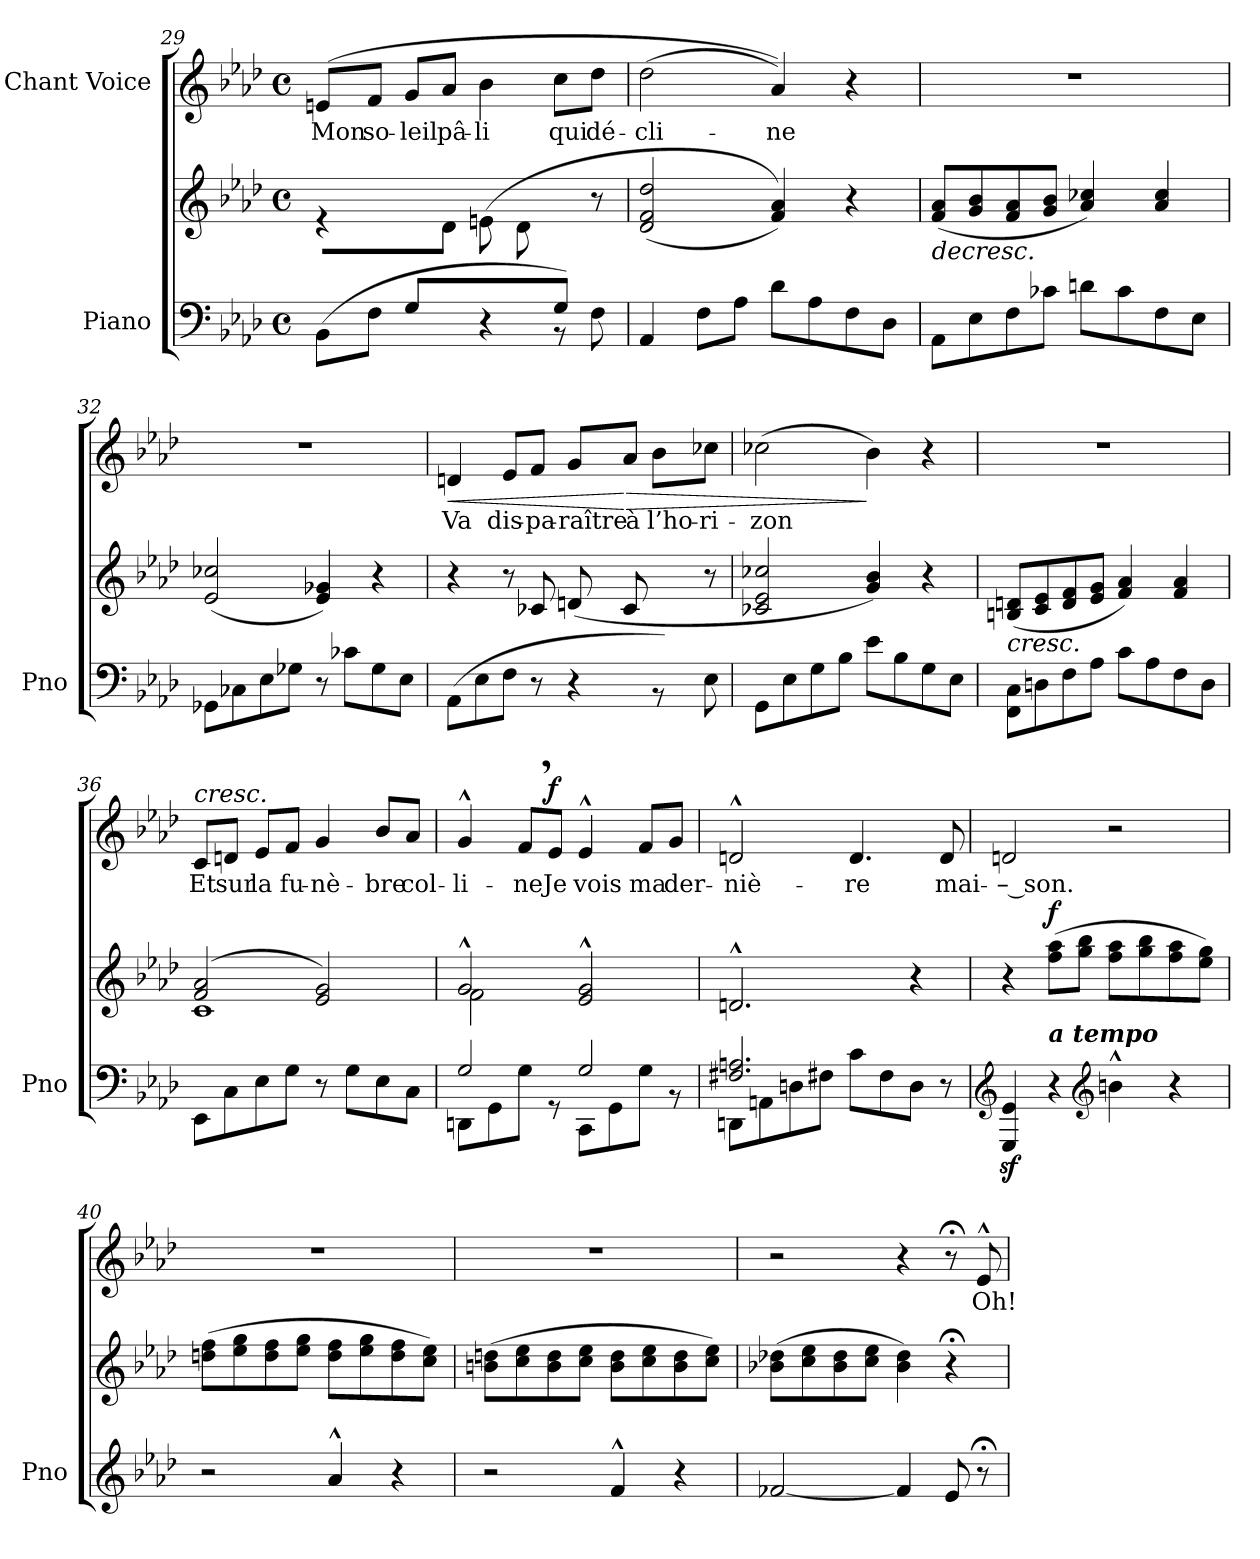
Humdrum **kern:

**kern	**kern	**dynam	**kern	**text	**dynam
*part2	*part2	*part2	*part1	*part1	*part1
*staff3	*staff2	*staff2/3	*staff1	*staff1	*staff1
*I"Piano	*	*	*I"Chant Voice	*	*
*I'Pno	*	*	*	*	*
!!LO:PB:g=z
*clefF4	*clefG2	*	*clefG2	*	*
*k[b-e-a-d-]	*k[b-e-a-d-]	*	*k[b-e-a-d-]	*	*
*M4/4	*M4/4	*	*M4/4	*	*
*met(c)	*met(c)	*	*met(c)	*	*
=29	=29	=29	=29	=29	=29
*^	*	*	*	*	*
!	!	!	!	!	!LO:LY:b	!
4ryy	(<8BB-\L	4r	.	(>8en/L	Mon	.
!	!	!	!	!	!LO:LY:b	!
.	8F\J	.	.	8f/J	so-	.
!	!	!	!	!	!LO:LY:b	!
8G/L	4ryy	8ryy	.	8g/L	-leil	.
!	!	!	!	!	!LO:LY:b	!
4.ryy	.	(8d-\J	.	8a-/J	pâ-	.
!	!	!	!	!	!LO:LY:b	!
.	4r	(>8en\L	.	4b-\	-li	.
.	.	8d-\	.	.	.	.
!	!	!	!	!	!LO:LY:b	!
8G/J)	8r	8ryy	.	8cc\L	qui	.
!	!	!	!	!	!LO:LY:b	!
8ryy	8F\	8r	.	8dd-\J	dé-	.
=30	=30	=30	=30	=30	=30	=30
!	!	!	!	!	!LO:LY:b	!
*v	*v	*	*	*	*	*
4AA-/	(>2d-/ 2f/ 2dd-/	.	(>2dd-\	-cli-	.
8F\L	.	.	.	.	.
8A-\J	.	.	.	.	.
!	!	!	!	!LO:LY:b	!
8d-\L	4f/ 4a-/))	.	4a-/))	-ne	.
8A-\	.	.	.	.	.
8F\	4r	.	4r	.	.
8D-\J	.	.	.	.	.
=31	=31	=31	=31	=31	=31
!	!	!LO:HP:b	!	!	!
8AA-\L	(<8f/ 8a-/L	>	1r	.	.
8E-\	8g/ 8b-/	.	.	.	.
8F\	8f/ 8a-/	.	.	.	.
8c-X\J	8g/ 8b-/J	.	.	.	.
8dn\L	4a-/ 4cc-X/)	.	.	.	.
8c-\	.	.	.	.	.
8F\	4a-/ 4cc-/	.	.	.	.
8E-\J	.	.	.	.	.
=32	=32	=32	=32	=32	=32
8GG-X\L	(>2e-/ 2cc-X/	.	1r	.	.
8C-X\	.	.	.	.	.
8E-\	.	.	.	.	.
8G-X\J	.	.	.	.	.
8r	4e-/ 4g-X/)	.	.	.	.
8c-X\L	.	.	.	.	.
8G-\	4r	.	.	.	.
8E-\J	.	.	.	.	.
!!LO:LB:g=z
=33	=33	=33	=33	=33	=33
*^	*	*	*	*	*
!	!	!	!	!	!LO:LY:b	!LO:HP:b
2.ryy	(>8AA-\L	4r	.	4dn/	Va	<
.	8E-\	.	.	.	.	.
!	!	!	!	!	!LO:LY:b	!
.	8F\J	8r	.	8e-/L	dis-	.
!	!	!	!	!	!LO:LY:b	!
.	8r	(8c-X/	.	8f/J	-pa-	.
!	!	!	!	!	!LO:LY:b	!
.	4r	(<8dn/L	.	8g/L	-raître	.
!	!	!	!	!	!LO:LY:b	!LO:HP:n=1:b
.	.	8c-/	.	8a-/J	à	[ >
!	!	!	!	!	!LO:LY:b	!
8F/J)	8rBB	8ryy	.	8b-\L	l’ho-	.
!	!	!	!	!	!LO:LY:b	!
8ryy	8E-\	8r	.	8cc-X\J	-ri-	.
=34	=34	=34	=34	=34	=34	=34
!	!	!	!	!	!LO:LY:b	!
*v	*v	*	*	*	*	*
8GG\L	2c-X/ 2e-/ 2cc-X/	.	(>2cc-X\	-zon	.
8E-\	.	.	.	.	.
8G\	.	.	.	.	.
8B-\J	.	.	.	.	.
8e-\L	4g/ 4b-/)	.	4b-\)	.	]
8B-\	.	.	.	.	.
8G\	4r	.	4r	.	.
8E-\J	.	.	.	.	.
=35	=35	=35	=35	=35	=35
!	!LO:TX:b:i:t=cresc.	!	!	!	!
8FF\ 8C\L	(<8Bn/ 8dn/L	.	1r	.	.
8Dn\	8c/ 8e-/	.	.	.	.
8F\	8d/ 8f/	.	.	.	.
8A-\J	8e-/ 8g/J	.	.	.	.
8c\L	4f/ 4a-/)	.	.	.	.
8A-\	.	.	.	.	.
8F\	4f/ 4a-/	.	.	.	.
8D\J	.	.	.	.	.
!!LO:LB:g=z
=36	=36	=36	=36	=36	=36
*	*^	*	*	*	*
!	!	!	!	!LO:TX:a:i:t=cresc.	!	!
!	!	!	!	!	!LO:LY:b	!
8EE-\L	(>2f/ 2a-/	1c	.	8c/L	Et	.
!	!	!	!	!	!LO:LY:b	!
8C\	.	.	.	8dn/J	sur	.
!	!	!	!	!	!LO:LY:b	!
8E-\	.	.	.	8e-/L	la	.
!	!	!	!	!	!LO:LY:b	!
8G\J	.	.	.	8f/J	fu-	.
!	!	!	!	!	!LO:LY:b	!
8r	2e-/ 2g/)	.	.	4g/	-nè-	.
8G\L	.	.	.	.	.	.
!	!	!	!	!	!LO:LY:b	!
8E-\	.	.	.	8b-/L	-bre	.
!	!	!	!	!	!LO:LY:b	!
8C\J	.	.	.	8a-/J	col-	.
=37	=37	=37	=37	=37	=37	=37
*^	*	*^	*	*	*	*
*	*^	*	*	*	*	*	*	*
!	!	!	!	!	!	!	!	!LO:LY:b	!
2ryy	2G/	8DDn\L	2g^^/	2f\	2ryy	.	4g^^/	-li-	.
.	.	8GG\	.	.	.	.	.	.	.
!	!	!	!	!	!	!	!	!LO:LY:b	!
.	.	8G\J	.	.	.	.	8f,/L	-ne	.
!	!	!	!	!	!	!	!	!LO:LY:b	!LO:DY:a
.	.	8r	.	.	.	.	8e-/J	Je	f
!	!	!	!	!	!	!	!	!LO:LY:b	!
2G/	2ryy	8CC\L	2e-/^^ 2g/^^	2ryy	2ryy	.	4e-^^/	vois	.
.	.	8GG\	.	.	.	.	.	.	.
!	!	!	!	!	!	!	!	!LO:LY:b	!
.	.	8G\J	.	.	.	.	8f/L	ma	.
!	!	!	!	!	!	!	!	!LO:LY:b	!
.	.	8r	.	.	.	.	8g/J	der-	.
*	*	*	*	*v	*v	*	*	*	*
=38	=38	=38	=38	=38	=38	=38	=38	=38
!	!	!	!	!	!	!	!LO:LY:b	!
*	*v	*v	*	*	*	*	*	*
2.F#X/ 2.An/	8DDn\L	2.dn^^/	2.ryy	.	2dn^^/	-niè-	.
.	8AAn\	.	.	.	.	.	.
.	8Dn\	.	.	.	.	.	.
.	8F#X\J	.	.	.	.	.	.
!	!	!	!	!	!	!LO:LY:b	!
.	8c\L	.	.	.	4.d/	-re	.
.	8F#\	.	.	.	.	.	.
4ryy	8D\J	4r	4ryy	.	.	.	.
!	!	!	!	!	!	!LO:LY:b	!
.	8r	.	.	.	8d/	mai-	.
*	*	*v	*v	*	*	*	*
!!LO:LB:g=z
=39	=39	=39	=39	=39	=39	=39
!	!	!	!	!	!LO:LY:b	!
*v	*v	*	*	*	*	*
4GGG/z> 4GG/z>	4r	.	2dn/	-– son.	.
!LO:TX:a:Bi:t=a tempo	!	!	!	!	!
!	!	!LO:DY:a	!	!	!
4r	(>8ff\ 8aa-\L	f	.	.	.
.	8gg\ 8bb-\J	.	.	.	.
*clefG2	*	*	*	*	*
4bn^^\	8ff\ 8aa-\L	.	2r	.	.
.	8gg\ 8bb-\	.	.	.	.
4r	8ff\ 8aa-\	.	.	.	.
.	8ee-\ 8gg\J)	.	.	.	.
=40	=40	=40	=40	=40	=40
2r	(>8ddn\ 8ff\L	.	1r	.	.
.	8ee-\ 8gg\	.	.	.	.
.	8dd\ 8ff\	.	.	.	.
.	8ee-\ 8gg\J	.	.	.	.
4a-^^/	8dd\ 8ff\L	.	.	.	.
.	8ee-\ 8gg\	.	.	.	.
4r	8dd\ 8ff\	.	.	.	.
.	8cc\ 8ee-\J)	.	.	.	.
=41	=41	=41	=41	=41	=41
2r	(>8bn\ 8ddn\L	.	1r	.	.
.	8cc\ 8ee-\	.	.	.	.
.	8b\ 8dd\	.	.	.	.
.	8cc\ 8ee-\J	.	.	.	.
4f^^/	8b\ 8dd\L	.	.	.	.
.	8cc\ 8ee-\	.	.	.	.
4r	8b\ 8dd\	.	.	.	.
.	8cc\ 8ee-\J)	.	.	.	.
!!LO:PB:g=z
=42	=42	=42	=42	=42	=42
[2f-X/	(>8b-X\ 8dd-X\L	.	2r	.	.
.	8cc\ 8ee-\	.	.	.	.
.	8b-\ 8dd-\	.	.	.	.
.	8cc\ 8ee-\J	.	.	.	.
4f-/]	4b-\ 4dd-\)	]	4r	.	.
8e-/	4r;<	.	8r;<	.	.
!	!	!	!	!LO:LY:b	!
8r;<	.	.	8e-^^/	Oh!	.
=	=	=	=	=	=
*-	*-	*-	*-	*-	*-
